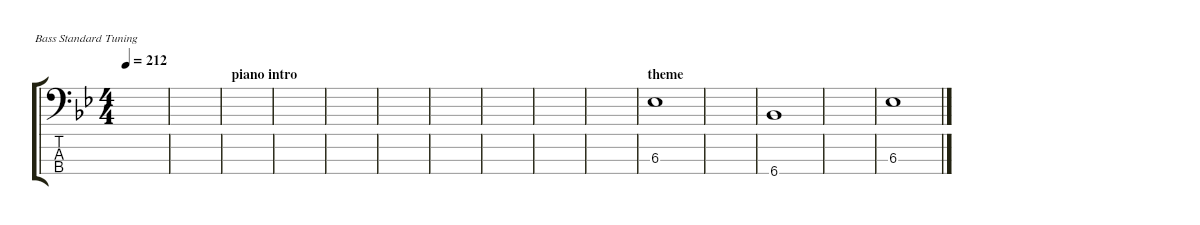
\defaultSystemsLayout 4
\hideDynamics
\bracketExtendMode groupsimilarinstruments
\singleTrackTrackNamePolicy hidden
\multiTrackTrackNamePolicy allsystems
\firstSystemTrackNameMode fullname
\otherSystemsTrackNameMode fullname
\firstSystemTrackNameOrientation horizontal
\otherSystemsTrackNameOrientation horizontal
\defaultBarNumberDisplay Hide
\track ("bass" "A-Bass") {instrument acousticbass}
\staff {score tabs}
\tuning (G2 D2 A1 E1)
\ts (4 4)
\tempo 212
\clef f4
\ks bb
|
|
\section ("" "piano intro")
|
|
|
|
|
|
|
|
\section ("" "theme")
6.3.1 |
|
6.4.1 |
|
6.3.1
